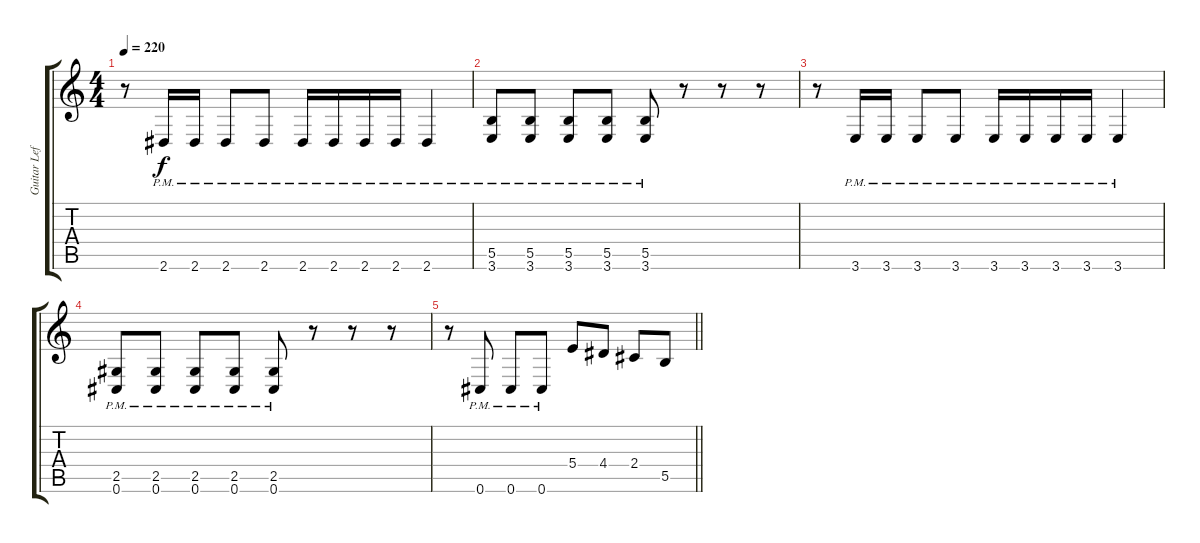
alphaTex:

\track ("Guitar Left" "Guitar Lef") {instrument distortionguitar}
\staff {score tabs}
\tuning (Db4 Ab3 E3 B2 Gb2 Db2) {hide}
\ts (4 4)
\tempo 220
\clef g2
\ks c
r.8{dy f} 2.6{pm}.16 2.6{pm}.16 2.6{pm}.8 2.6{pm}.8 2.6{pm}.16 2.6{pm}.16 2.6{pm}.16 2.6{pm}.16 2.6{pm}.4 |
(5.5{pm} 3.6{pm}).8 (5.5{pm} 3.6{pm}).8 (5.5{pm} 3.6{pm}).8 (5.5{pm} 3.6{pm}).8 (5.5{pm} 3.6{pm}).8 r.8 r.8 r.8 |
r.8 3.6{pm}.16 3.6{pm}.16 3.6{pm}.8 3.6{pm}.8 3.6{pm}.16 3.6{pm}.16 3.6{pm}.16 3.6{pm}.16 3.6{pm}.4 |
(2.5{pm} 0.6{pm}).8 (2.5{pm} 0.6{pm}).8 (2.5{pm} 0.6{pm}).8 (2.5{pm} 0.6{pm}).8 (2.5{pm} 0.6{pm}).8 r.8 r.8 r.8 |
\barLineRight lightlight
r.8 0.6{pm}.8 0.6{pm}.8 0.6{pm}.8 5.4.8 4.4.8 2.4.8 5.5.8
